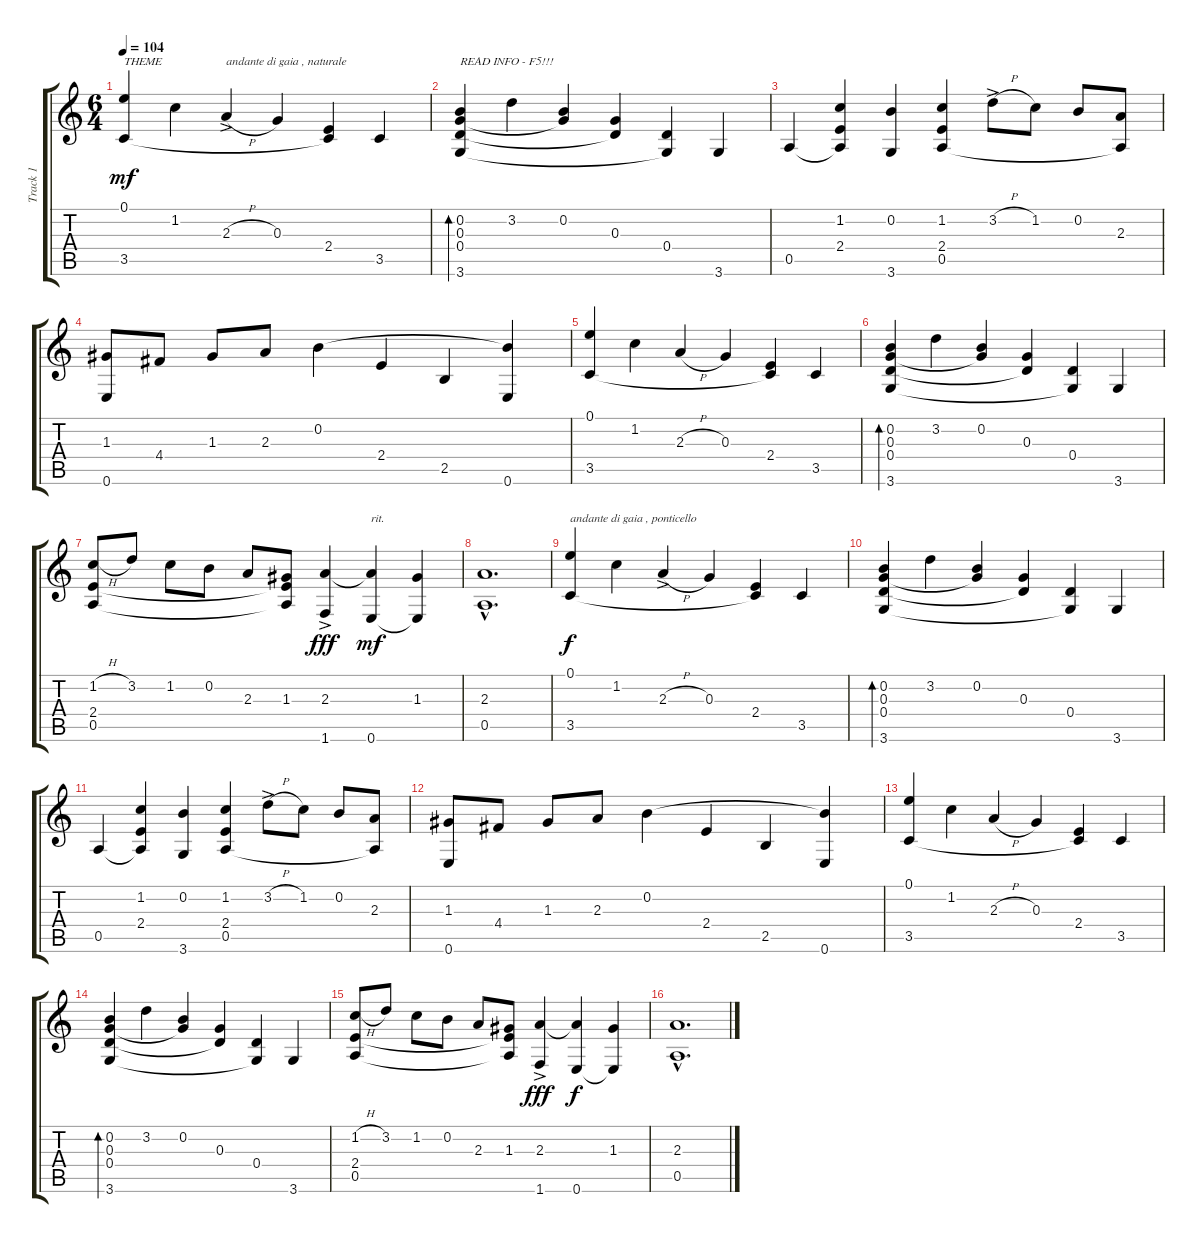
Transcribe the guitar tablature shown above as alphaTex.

\track ("Track 1" "Track 1") {instrument acousticguitarnylon}
\staff {score tabs}
\tuning (E4 B3 G3 D3 A2 E2) {hide}
\ts (6 4)
\tempo 104
\clef g2
\ks c
(0.1 3.5).4{txt "THEME" dy mf instrument acousticguitarnylon} 1.2.4 2.3{h ac}.4{txt "andante di gaia , naturale"} 0.3.4 (2.4 3.5{t}).4 3.5.4 |
(0.2 0.3 0.4 3.6).4{bd 120 txt "READ INFO - F5!!!"} 3.2.4 (0.2 0.3{t}).4 (0.3 0.4{t}).4 (0.4 3.6{t}).4 3.6.4 |
0.5.4 (1.2 2.4 0.5{t}).4 (0.2 3.6).4 (1.2 2.4 0.5).4 3.2{h ac}.8 1.2.8 0.2.8 (2.3 0.5{t}).8 |
(1.3 0.6).8 4.4.8 1.3.8 2.3.8 0.2.4 2.4.4 2.5.4 (0.2{t} 0.6).4 |
(0.1 3.5).4 1.2.4 2.3{h}.4 0.3.4 (2.4 3.5{t}).4 3.5.4 |
(0.2 0.3 0.4 3.6).4{bd 120} 3.2.4 (0.2 0.3{t}).4 (0.3 0.4{t}).4 (0.4 3.6{t}).4 3.6.4 |
(1.2{h} 2.4 0.5).8 3.2.8 1.2.8 0.2.8 2.3.8 (1.3 2.4{t} 0.5{t}).8 (2.3{ac} 1.6{ac}).4{dy fff} (2.3{t} 0.6).4{txt "rit." dy mf} (1.3 0.6{t}).4 |
(2.3{hac} 0.5{hac}).1{d} |
(0.1 3.5).4{txt "andante di gaia , ponticello" dy f} 1.2.4 2.3{h ac}.4 0.3.4 (2.4 3.5{t}).4 3.5.4 |
(0.2 0.3 0.4 3.6).4{bd 120} 3.2.4 (0.2 0.3{t}).4 (0.3 0.4{t}).4 (0.4 3.6{t}).4 3.6.4 |
0.5.4 (1.2 2.4 0.5{t}).4 (0.2 3.6).4 (1.2 2.4 0.5).4 3.2{h ac}.8 1.2.8 0.2.8 (2.3 0.5{t}).8 |
(1.3 0.6).8 4.4.8 1.3.8 2.3.8 0.2.4 2.4.4 2.5.4 (0.2{t} 0.6).4 |
(0.1 3.5).4 1.2.4 2.3{h}.4 0.3.4 (2.4 3.5{t}).4 3.5.4 |
(0.2 0.3 0.4 3.6).4{bd 120} 3.2.4 (0.2 0.3{t}).4 (0.3 0.4{t}).4 (0.4 3.6{t}).4 3.6.4 |
(1.2{h} 2.4 0.5).8 3.2.8 1.2.8 0.2.8 2.3.8 (1.3 2.4{t} 0.5{t}).8 (2.3{ac} 1.6{ac}).4{dy fff} (2.3{t} 0.6).4{dy f} (1.3 0.6{t}).4 |
(2.3{hac} 0.5{hac}).1{d}
